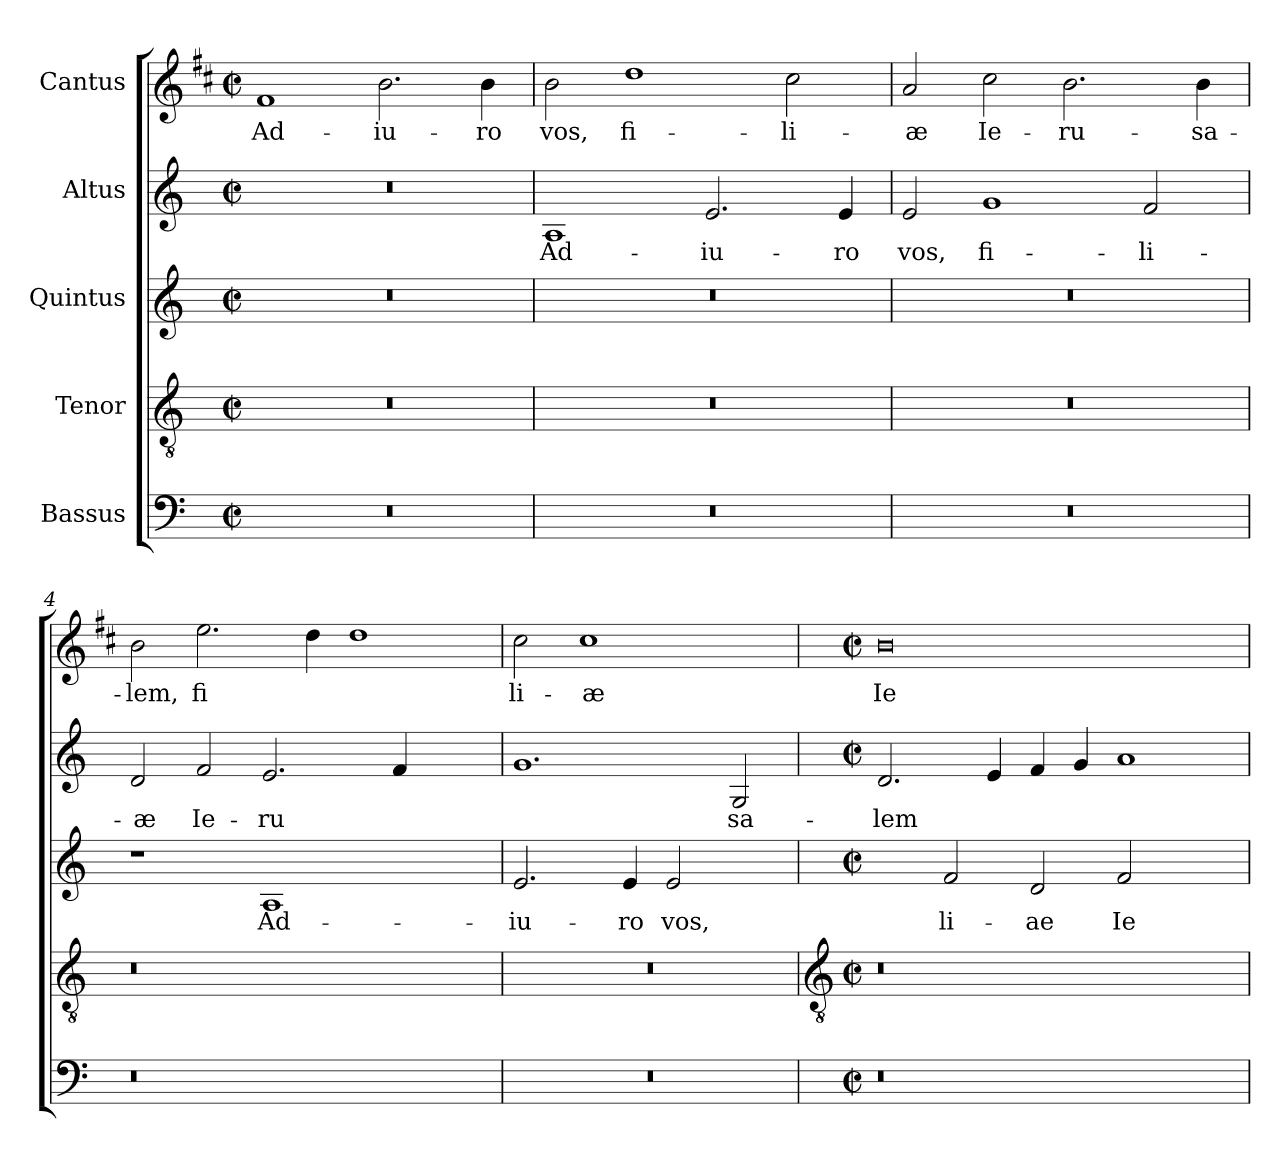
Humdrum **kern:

**kern	**kern	**kern	**text	**kern	**text	**kern	**text
*part5	*part4	*part3	*part3	*part2	*part2	*part1	*part1
*staff5	*staff4	*staff3	*staff3	*staff2	*staff2	*staff1	*staff1
*I"Bassus	*I"Tenor	*I"Quintus	*	*I"Altus	*	*I"Cantus	*
*clefF4	*clefGv2	*clefG2	*	*clefG2	*	*clefG2	*
*	*	*	*	*	*	*ITrd1c2	*
*k[]	*k[]	*k[]	*	*k[]	*	*k[]	*
*C:	*C:	*C:	*	*C:	*	*C:	*
*M4/2	*M4/2	*M4/2	*	*M4/2	*	*M4/2	*
*met(c|)	*met(c|)	*met(c|)	*	*met(c|)	*	*met(c|)	*
=1	=1	=1	=1	=1	=1	=1	=1
!	!	!	!	!	!	!	!LO:LY:b
0r	0r	0r	.	0r	.	1e	Ad-
!	!	!	!	!	!	!	!LO:LY:b
.	.	.	.	.	.	2.a	-iu-
!	!	!	!	!	!	!	!LO:LY:b
.	.	.	.	.	.	4a	-ro
=2	=2	=2	=2	=2	=2	=2	=2
!	!	!	!	!	!LO:LY:b	!	!LO:LY:b
0r	0r	0r	.	1A	Ad-	2a	vos,
!	!	!	!	!	!	!	!LO:LY:b
.	.	.	.	.	.	1cc	fi-
!	!	!	!	!	!LO:LY:b	!	!
.	.	.	.	2.e	-iu-	.	.
!	!	!	!	!	!	!	!LO:LY:b
.	.	.	.	.	.	2b	-li-
!	!	!	!	!	!LO:LY:b	!	!
.	.	.	.	4e	-ro	.	.
=3	=3	=3	=3	=3	=3	=3	=3
!	!	!	!	!	!LO:LY:b	!	!LO:LY:b
0r	0r	0r	.	2e	vos,	2g	-æ
!	!	!	!	!	!LO:LY:b	!	!LO:LY:b
.	.	.	.	1g	fi-	2b	Ie-
!	!	!	!	!	!	!	!LO:LY:b
.	.	.	.	.	.	2.a	-ru-
!	!	!	!	!	!LO:LY:b	!	!
.	.	.	.	2f	-li-	.	.
!	!	!	!	!	!	!	!LO:LY:b
.	.	.	.	.	.	4a	-sa-
=4	=4	=4	=4	=4	=4	=4	=4
!	!	!	!	!	!LO:LY:b	!	!LO:LY:b
0r	0r	1r	.	2d	-æ	2a	-lem,
!	!	!	!	!	!LO:LY:b	!	!LO:LY:b
.	.	.	.	2f	Ie-	2.dd	fi
!	!	!	!LO:LY:b	!	!LO:LY:b	!	!
.	.	1A	Ad-	2.e	-ru	.	.
.	.	.	.	.	.	4cc	.
.	.	.	.	.	.	1cc	.
.	.	.	.	4f	.	.	.
2ryy	2ryy	2ryy	.	2ryy	.	.	.
=5	=5	=5	=5	=5	=5	=5	=5
!	!	!	!LO:LY:b	!	!	!	!LO:LY:b
0r	0r	2.e	-iu-	1.g	.	2b	li-
!	!	!	!	!	!	!	!LO:LY:b
.	.	.	.	.	.	1b	-æ
!	!	!	!LO:LY:b	!	!	!	!
.	.	4e	-ro	.	.	.	.
!	!	!	!LO:LY:b	!	!	!	!
.	.	2e	vos,	.	.	.	.
!	!	!	!LO:LY:b	!	!LO:LY:b	!	!
.	.	[2gyy	fi-	2G	sa-	2ryy	.
!!LO:LB:g=z
=6	=6	=6	=6	=6	=6	=6	=6
*	*clefGv2	*	*	*	*	*	*
*M4/2	*M4/2	*M4/2	*	*M4/2	*	*M4/2	*
*met(c|)	*met(c|)	*met(c|)	*	*met(c|)	*	*met(c|)	*
!	!	!	!	!	!LO:LY:b	!	!LO:LY:b
0r	0r	2gyy]	.	2.d	-lem	0a	Ie
!	!	!	!LO:LY:b	!	!	!	!
.	.	2f	-li-	.	.	.	.
.	.	.	.	4e	.	.	.
!	!	!	!LO:LY:b	!	!	!	!
.	.	2d	-ae	4f	.	.	.
.	.	.	.	4g	.	.	.
!	!	!	!LO:LY:b	!	!	!	!
.	.	2f	Ie-	1a	.	.	.
2ryy	2ryy	2ryy	.	.	.	2ryy	.
=	=	=	=	=	=	=	=
*-	*-	*-	*-	*-	*-	*-	*-
